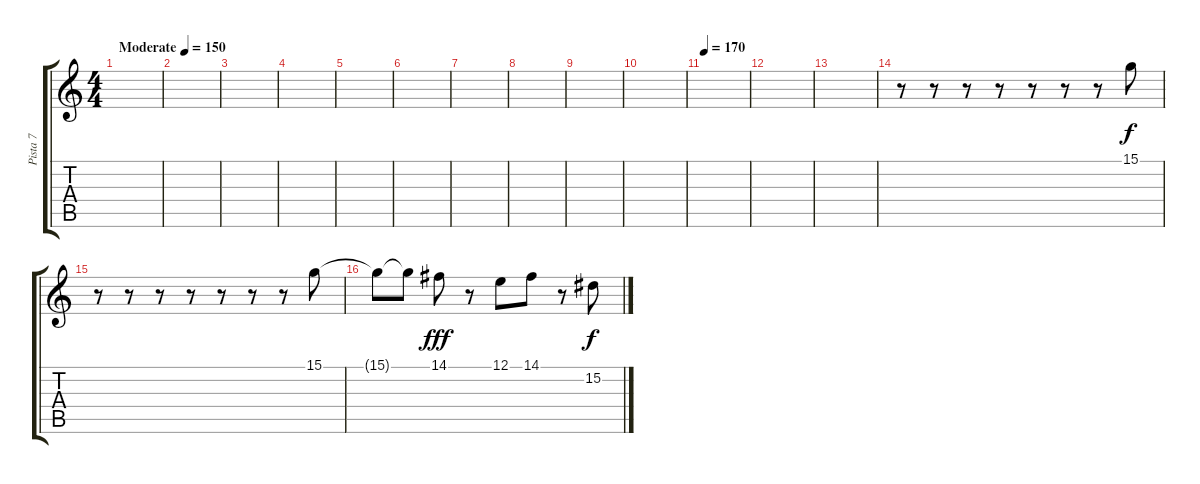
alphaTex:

\track ("Pista 7" "Pista 7") {instrument rockorgan}
\staff {score tabs}
\tuning (E4 C4 G3 C3 G2 C2) {hide}
\ts (4 4)
\tempo (150 "Moderate")
\clef g2
\ks c
|
|
|
|
|
|
|
|
|
|
\tempo 170
|
|
|
r.8 r.8 r.8 r.8 r.8 r.8 r.8 15.1.8 |
r.8 r.8 r.8 r.8 r.8 r.8 r.8 15.1.8 |
15.1{t}.8{dy f} 15.1{t}.8 14.1.8{dy fff} r.8 12.1.8 14.1.8 r.8 15.2.8{dy f}
